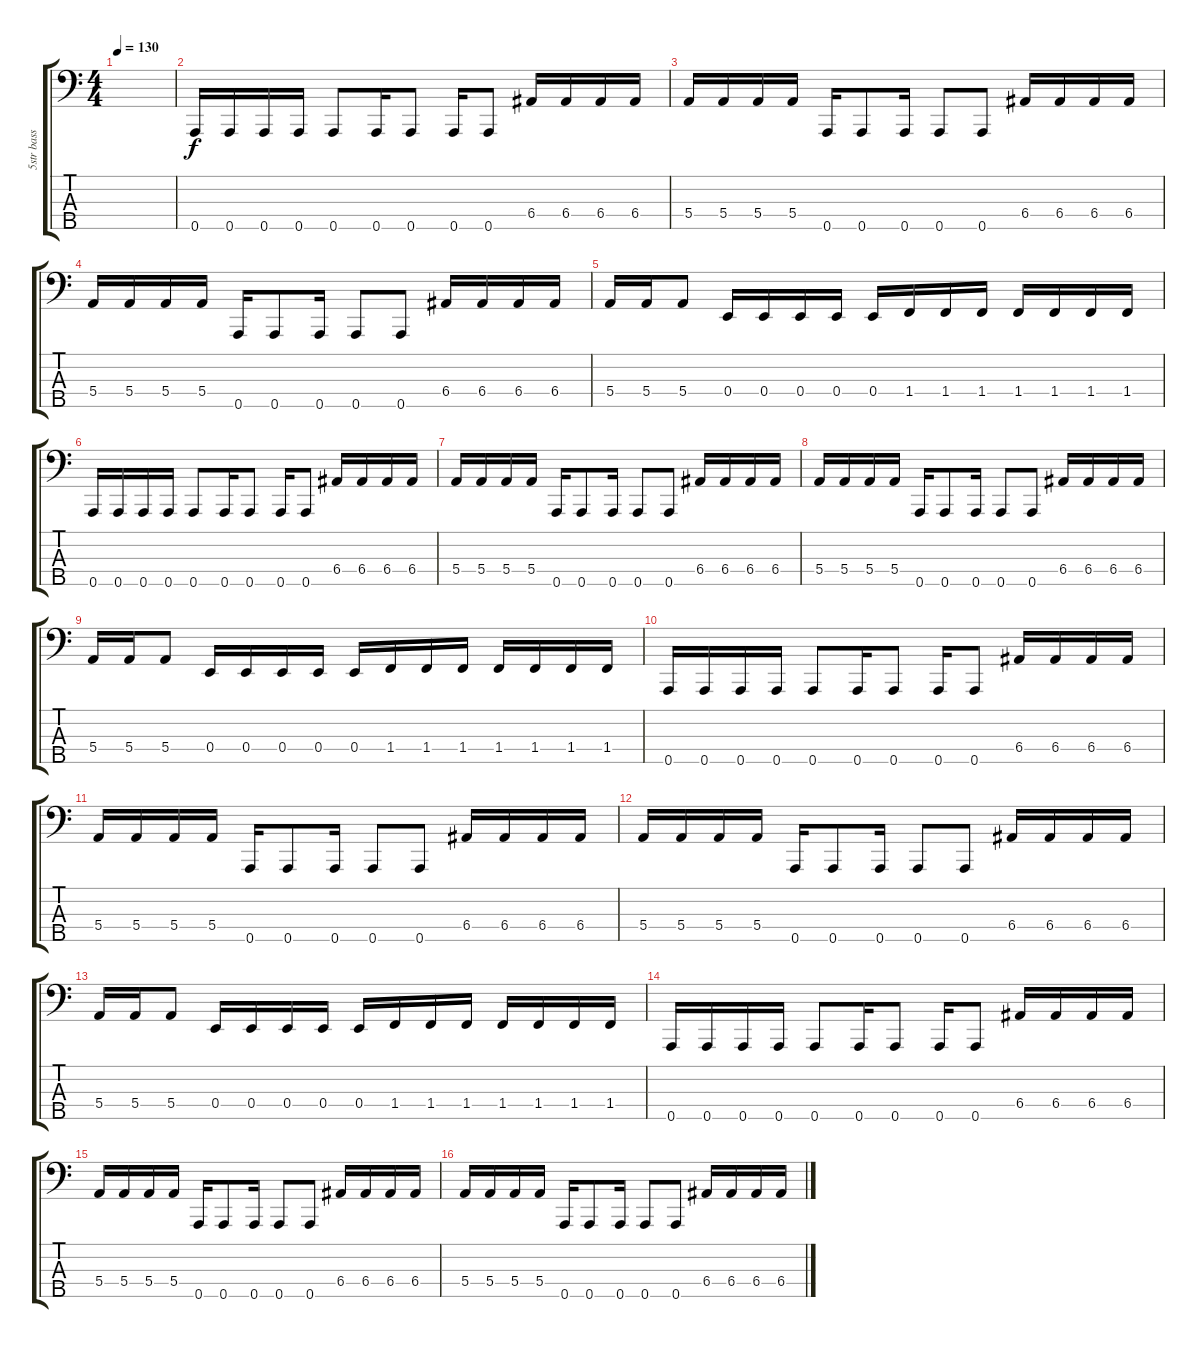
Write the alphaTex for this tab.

\track ("5str bass" "5str bass") {instrument electricbasspick}
\staff {score tabs}
\tuning (G2 D2 A1 E1 A0) {hide}
\ts (4 4)
\tempo 130
\clef f4
\ks c
|
0.5.16 0.5.16 0.5.16 0.5.16 0.5.8 0.5.16 0.5.8 0.5.16 0.5.8 6.4.16 6.4.16 6.4.16 6.4.16 |
5.4.16 5.4.16 5.4.16 5.4.16 0.5.16 0.5.8 0.5.16 0.5.8 0.5.8 6.4.16 6.4.16 6.4.16 6.4.16 |
5.4.16 5.4.16 5.4.16 5.4.16 0.5.16 0.5.8 0.5.16 0.5.8 0.5.8 6.4.16 6.4.16 6.4.16 6.4.16 |
5.4.16 5.4.16 5.4.8 0.4.16 0.4.16 0.4.16 0.4.16 0.4.16 1.4.16 1.4.16 1.4.16 1.4.16 1.4.16 1.4.16 1.4.16 |
0.5.16 0.5.16 0.5.16 0.5.16 0.5.8 0.5.16 0.5.8 0.5.16 0.5.8 6.4.16 6.4.16 6.4.16 6.4.16 |
5.4.16 5.4.16 5.4.16 5.4.16 0.5.16 0.5.8 0.5.16 0.5.8 0.5.8 6.4.16 6.4.16 6.4.16 6.4.16 |
5.4.16 5.4.16 5.4.16 5.4.16 0.5.16 0.5.8 0.5.16 0.5.8 0.5.8 6.4.16 6.4.16 6.4.16 6.4.16 |
5.4.16 5.4.16 5.4.8 0.4.16 0.4.16 0.4.16 0.4.16 0.4.16 1.4.16 1.4.16 1.4.16 1.4.16 1.4.16 1.4.16 1.4.16 |
0.5.16 0.5.16 0.5.16 0.5.16 0.5.8 0.5.16 0.5.8 0.5.16 0.5.8 6.4.16 6.4.16 6.4.16 6.4.16 |
5.4.16 5.4.16 5.4.16 5.4.16 0.5.16 0.5.8 0.5.16 0.5.8 0.5.8 6.4.16 6.4.16 6.4.16 6.4.16 |
5.4.16 5.4.16 5.4.16 5.4.16 0.5.16 0.5.8 0.5.16 0.5.8 0.5.8 6.4.16 6.4.16 6.4.16 6.4.16 |
5.4.16 5.4.16 5.4.8 0.4.16 0.4.16 0.4.16 0.4.16 0.4.16 1.4.16 1.4.16 1.4.16 1.4.16 1.4.16 1.4.16 1.4.16 |
0.5.16 0.5.16 0.5.16 0.5.16 0.5.8 0.5.16 0.5.8 0.5.16 0.5.8 6.4.16 6.4.16 6.4.16 6.4.16 |
5.4.16 5.4.16 5.4.16 5.4.16 0.5.16 0.5.8 0.5.16 0.5.8 0.5.8 6.4.16 6.4.16 6.4.16 6.4.16 |
5.4.16 5.4.16 5.4.16 5.4.16 0.5.16 0.5.8 0.5.16 0.5.8 0.5.8 6.4.16 6.4.16 6.4.16 6.4.16
